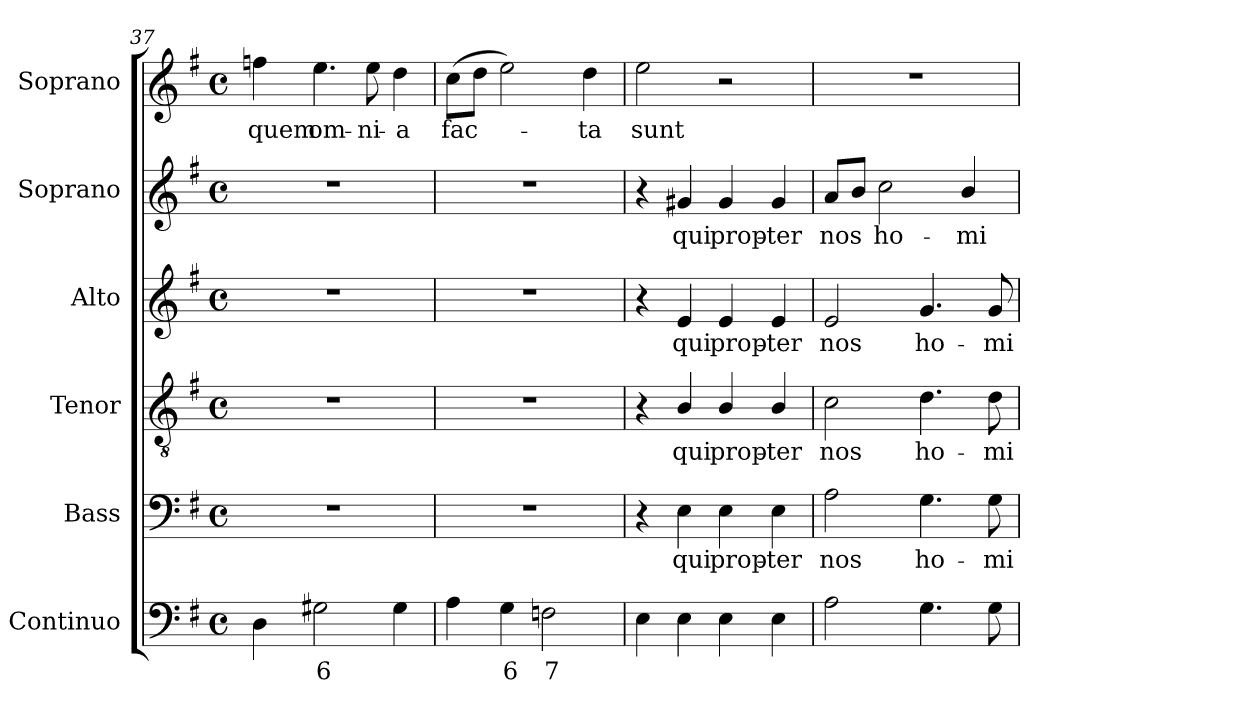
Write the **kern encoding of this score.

**kern	**text	**kern	**text	**kern	**text	**kern	**text	**kern	**text	**kern	**text
*part6	*part6	*part5	*part5	*part4	*part4	*part3	*part3	*part2	*part2	*part1	*part1
*staff6	*staff6	*staff5	*staff5	*staff4	*staff4	*staff3	*staff3	*staff2	*staff2	*staff1	*staff1
*I"Continuo	*	*I"Bass	*	*I"Tenor	*	*I"Alto	*	*I"Soprano	*	*I"Soprano	*
*I'Cont.	*	*I'B.	*	*I'T.	*	*I'A.	*	*I'S.	*	*I'S.	*
!!LO:LB:g=z
*clefF4	*	*clefF4	*	*clefGv2	*	*clefG2	*	*clefG2	*	*clefG2	*
*	*	*	*	*ITrd7c12	*	*	*	*	*	*	*
*k[f#]	*	*k[f#]	*	*k[f#]	*	*k[f#]	*	*k[f#]	*	*k[f#]	*
*G:	*	*G:	*	*G:	*	*G:	*	*G:	*	*G:	*
*M4/4	*	*M4/4	*	*M4/4	*	*M4/4	*	*M4/4	*	*M4/4	*
*met(c)	*	*met(c)	*	*met(c)	*	*met(c)	*	*met(c)	*	*met(c)	*
=37	=37	=37	=37	=37	=37	=37	=37	=37	=37	=37	=37
!	!	!	!	!	!	!	!	!	!	!	!LO:LY:b:color=#000000
4Di\	.	1r	.	1r	.	1r	.	1r	.	4ffni\	quem
!	!LO:LY:b:color=#000000	!	!	!	!	!	!	!	!	!	!
!	!	!	!	!	!	!	!	!	!	!	!LO:LY:b:color=#000000
2G#Xi\	6	.	.	.	.	.	.	.	.	4.eei\	om-
!	!	!	!	!	!	!	!	!	!	!	!LO:LY:b:color=#000000
.	.	.	.	.	.	.	.	.	.	8eei\	-ni-
!	!	!	!	!	!	!	!	!	!	!	!LO:LY:b:color=#000000
4G#i\	.	.	.	.	.	.	.	.	.	4ddi\	-a
=38	=38	=38	=38	=38	=38	=38	=38	=38	=38	=38	=38
!	!	!	!	!	!	!	!	!	!	!	!LO:LY:b:color=#000000
4Ai\	.	1r	.	1r	.	1r	.	1r	.	(8cci\L	fac-
.	.	.	.	.	.	.	.	.	.	8ddi\J	.
!	!LO:LY:b:color=#000000	!	!	!	!	!	!	!	!	!	!
4Gi\	6	.	.	.	.	.	.	.	.	2eei\)	.
!	!LO:LY:b:color=#000000	!	!	!	!	!	!	!	!	!	!
2Fni\	7	.	.	.	.	.	.	.	.	.	.
!	!	!	!	!	!	!	!	!	!	!	!LO:LY:b:color=#000000
.	.	.	.	.	.	.	.	.	.	4ddi\	-ta
=39	=39	=39	=39	=39	=39	=39	=39	=39	=39	=39	=39
!	!	!	!	!	!	!	!	!	!	!	!LO:LY:b:color=#000000
4Ei\	.	4r	.	4r	.	4r	.	4r	.	2eei\	sunt
!	!	!	!LO:LY:b:color=#000000	!	!	!	!	!	!	!	!
!	!	!	!	!	!LO:LY:b:color=#000000	!	!	!	!	!	!
!	!	!	!	!	!	!	!LO:LY:b:color=#000000	!	!	!	!
!	!	!	!	!	!	!	!	!	!LO:LY:b:color=#000000	!	!
4Ei\	.	4Ei\	qui	4BBi/	qui	4ei/	qui	4g#Xi/	qui	.	.
!	!	!	!LO:LY:b:color=#000000	!	!	!	!	!	!	!	!
!	!	!	!	!	!LO:LY:b:color=#000000	!	!	!	!	!	!
!	!	!	!	!	!	!	!LO:LY:b:color=#000000	!	!	!	!
!	!	!	!	!	!	!	!	!	!LO:LY:b:color=#000000	!	!
4Ei\	.	4Ei\	prop-	4BBi/	prop-	4ei/	prop-	4g#i/	prop-	2r	.
!	!	!	!LO:LY:b:color=#000000	!	!	!	!	!	!	!	!
!	!	!	!	!	!LO:LY:b:color=#000000	!	!	!	!	!	!
!	!	!	!	!	!	!	!LO:LY:b:color=#000000	!	!	!	!
!	!	!	!	!	!	!	!	!	!LO:LY:b:color=#000000	!	!
4Ei\	.	4Ei\	-ter	4BBi/	-ter	4ei/	-ter	4g#i/	-ter	.	.
=40	=40	=40	=40	=40	=40	=40	=40	=40	=40	=40	=40
!	!	!	!LO:LY:b:color=#000000	!	!	!	!	!	!	!	!
!	!	!	!	!	!LO:LY:b:color=#000000	!	!	!	!	!	!
!	!	!	!	!	!	!	!LO:LY:b:color=#000000	!	!	!	!
!	!	!	!	!	!	!	!	!	!LO:LY:b:color=#000000	!	!
2Ai\	.	2Ai\	nos	2Ci\	nos	2ei/	nos	8ai/L	nos	1r	.
.	.	.	.	.	.	.	.	8bi/J	.	.	.
!	!	!	!	!	!	!	!	!	!LO:LY:b:color=#000000	!	!
.	.	.	.	.	.	.	.	2cci\	ho-	.	.
!	!	!	!LO:LY:b:color=#000000	!	!	!	!	!	!	!	!
!	!	!	!	!	!LO:LY:b:color=#000000	!	!	!	!	!	!
!	!	!	!	!	!	!	!LO:LY:b:color=#000000	!	!	!	!
4.Gi\	.	4.Gi\	ho-	4.Di\	ho-	4.gi/	ho-	.	.	.	.
!	!	!	!	!	!	!	!	!	!LO:LY:b:color=#000000	!	!
.	.	.	.	.	.	.	.	4bi/	-mi-	.	.
!	!	!	!LO:LY:b:color=#000000	!	!	!	!	!	!	!	!
!	!	!	!	!	!LO:LY:b:color=#000000	!	!	!	!	!	!
!	!	!	!	!	!	!	!LO:LY:b:color=#000000	!	!	!	!
8Gi\	.	8Gi\	-mi-	8Di\	-mi-	8gi/	-mi-	.	.	.	.
=	=	=	=	=	=	=	=	=	=	=	=
*-	*-	*-	*-	*-	*-	*-	*-	*-	*-	*-	*-
